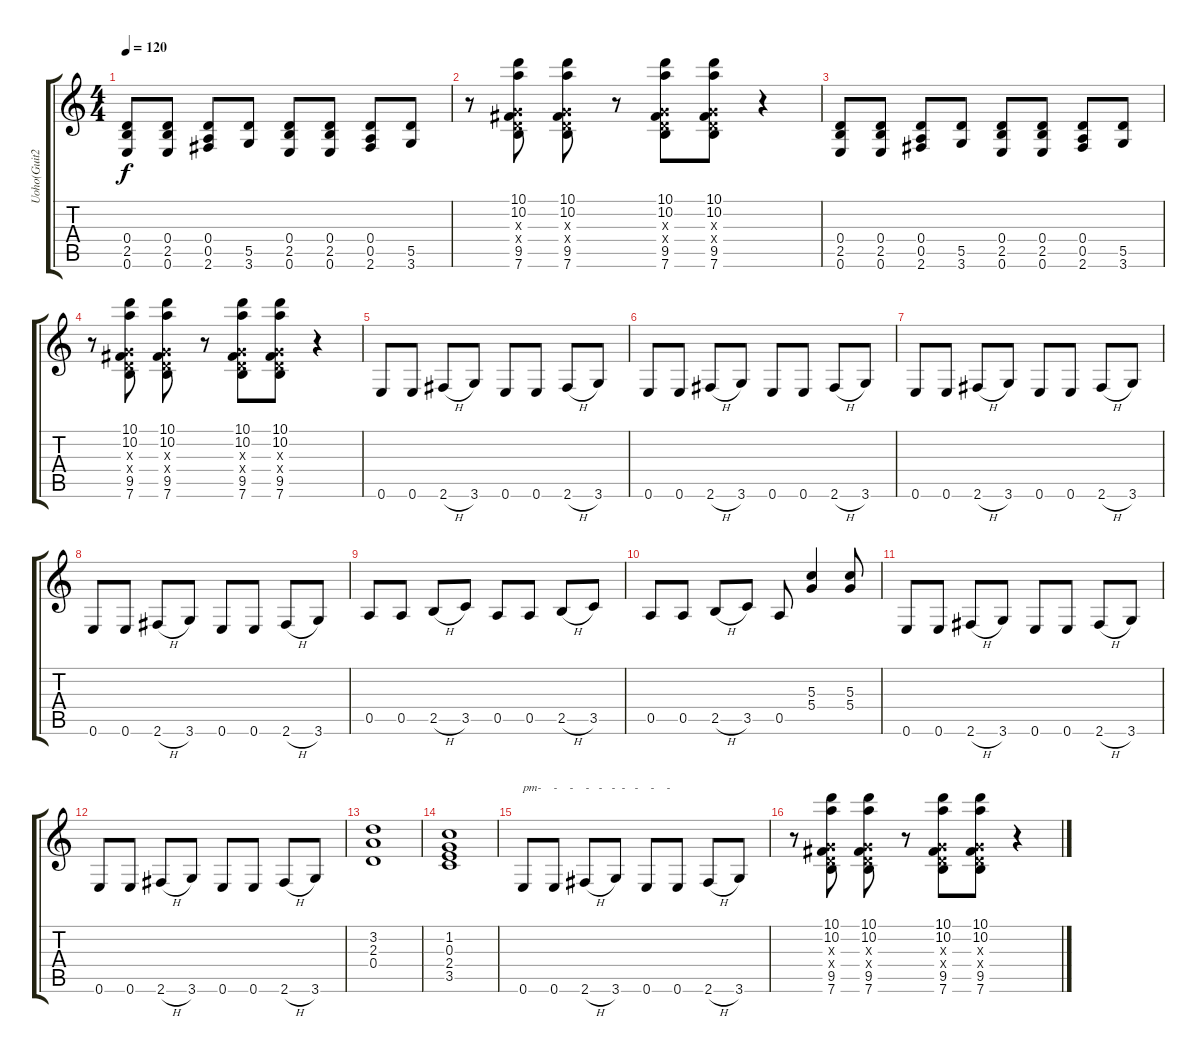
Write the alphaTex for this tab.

\track ("Uoho(Guit2)" "Uoho(Guit2") {instrument distortionguitar}
\staff {score tabs}
\tuning (E4 B3 G3 D3 A2 E2) {hide}
\ts (4 4)
\tempo 120
\clef g2
\ks c
(0.4 2.5 0.6).8{dy f instrument distortionguitar} (0.4 2.5 0.6).8 (0.4 0.5 2.6).8 (5.5 3.6).8 (0.4 2.5 0.6).8 (0.4 2.5 0.6).8 (0.4 0.5 2.6).8 (5.5 3.6).8 |
r.8 (10.1 10.2 0.3{x} 0.4{x} 9.5 7.6).8 (10.1 10.2 0.3{x} 0.4{x} 9.5 7.6).8 r.8 (10.1 10.2 0.3{x} 0.4{x} 9.5 7.6).8 (10.1 10.2 0.3{x} 0.4{x} 9.5 7.6).8 r.4 |
(0.4 2.5 0.6).8 (0.4 2.5 0.6).8 (0.4 0.5 2.6).8 (5.5 3.6).8 (0.4 2.5 0.6).8 (0.4 2.5 0.6).8 (0.4 0.5 2.6).8 (5.5 3.6).8 |
r.8 (10.1 10.2 0.3{x} 0.4{x} 9.5 7.6).8 (10.1 10.2 0.3{x} 0.4{x} 9.5 7.6).8 r.8 (10.1 10.2 0.3{x} 0.4{x} 9.5 7.6).8 (10.1 10.2 0.3{x} 0.4{x} 9.5 7.6).8 r.4 |
0.6.8 0.6.8 2.6{h}.8 3.6.8 0.6.8 0.6.8 2.6{h}.8 3.6.8 |
0.6.8 0.6.8 2.6{h}.8 3.6.8 0.6.8 0.6.8 2.6{h}.8 3.6.8 |
0.6.8 0.6.8 2.6{h}.8 3.6.8 0.6.8 0.6.8 2.6{h}.8 3.6.8 |
0.6.8 0.6.8 2.6{h}.8 3.6.8 0.6.8 0.6.8 2.6{h}.8 3.6.8 |
0.5.8 0.5.8 2.5{h}.8 3.5.8 0.5.8 0.5.8 2.5{h}.8 3.5.8 |
0.5.8 0.5.8 2.5{h}.8 3.5.8 0.5.8 (5.3 5.4).4 (5.3 5.4).8 |
0.6.8 0.6.8 2.6{h}.8 3.6.8 0.6.8 0.6.8 2.6{h}.8 3.6.8 |
0.6.8 0.6.8 2.6{h}.8 3.6.8 0.6.8 0.6.8 2.6{h}.8 3.6.8 |
(3.2 2.3 0.4).1 |
(1.2 0.3 2.4 3.5).1 |
0.6.8{txt "pm-    -    -    -   -   -  -   -    -    -"} 0.6.8 2.6{h}.8 3.6.8 0.6.8 0.6.8 2.6{h}.8 3.6.8 |
r.8 (10.1 10.2 0.3{x} 0.4{x} 9.5 7.6).8 (10.1 10.2 0.3{x} 0.4{x} 9.5 7.6).8 r.8 (10.1 10.2 0.3{x} 0.4{x} 9.5 7.6).8 (10.1 10.2 0.3{x} 0.4{x} 9.5 7.6).8 r.4
